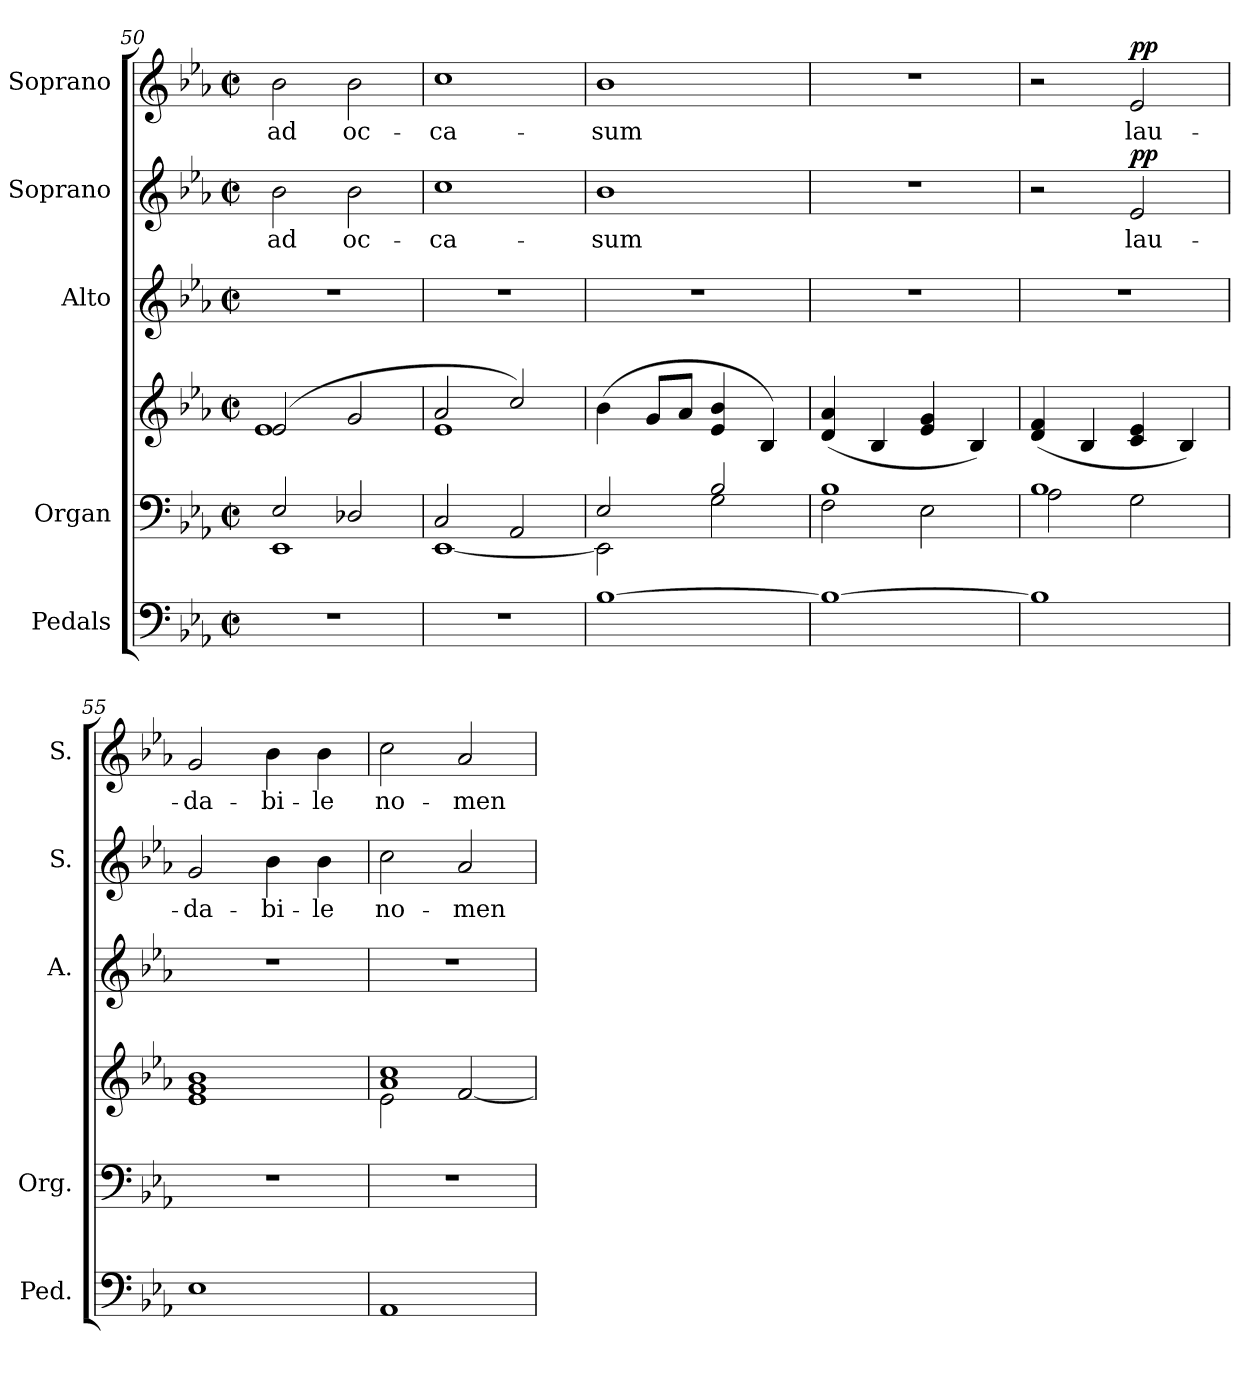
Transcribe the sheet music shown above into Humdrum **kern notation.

**kern	**kern	**kern	**kern	**kern	**text	**dynam	**kern	**text	**dynam
*part5	*part4	*part4	*part3	*part2	*part2	*part2	*part1	*part1	*part1
*staff6	*staff5	*staff4	*staff3	*staff2	*staff2	*staff2	*staff1	*staff1	*staff1
*I"Pedals	*I"Organ	*	*I"Alto	*I"Soprano	*	*	*I"Soprano	*	*
*I'Ped.	*I'Org.	*	*I'A.	*I'S.	*	*	*I'S.	*	*
*clefF4	*clefF4	*clefG2	*clefG2	*clefG2	*	*	*clefG2	*	*
*k[b-e-a-]	*k[b-e-a-]	*k[b-e-a-]	*k[b-e-a-]	*k[b-e-a-]	*	*	*k[b-e-a-]	*	*
*E-:	*E-:	*E-:	*E-:	*E-:	*	*	*E-:	*	*
*M2/2	*M2/2	*M2/2	*M2/2	*M2/2	*	*	*M2/2	*	*
*met(c|)	*met(c|)	*met(c|)	*met(c|)	*met(c|)	*	*	*met(c|)	*	*
=50	=50	=50	=50	=50	=50	=50	=50	=50	=50
*	*^	*^	*	*	*	*	*	*	*
!	!	!	!	!	!	!	!LO:LY:b:color=#000000	!	!	!	!
!	!	!	!	!	!	!	!	!	!	!LO:LY:b:color=#000000	!
1r	2E-i/	1EE-i	(2e-i/	1e-i	1r	2b-i\	ad	.	2b-i\	ad	.
!	!	!	!	!	!	!	!LO:LY:b:color=#000000	!	!	!	!
!	!	!	!	!	!	!	!	!	!	!LO:LY:b:color=#000000	!
.	2D-Xi/	.	2gi/	.	.	2b-i\	oc-	.	2b-i\	oc-	.
=51	=51	=51	=51	=51	=51	=51	=51	=51	=51	=51	=51
!	!	!	!	!	!	!	!LO:LY:b:color=#000000	!	!	!	!
!	!	!	!	!	!	!	!	!	!	!LO:LY:b:color=#000000	!
1r	2Ci/	[1EE-i	2a-i/	1e-i	1r	1cci	-ca-	.	1cci	-ca-	.
.	2AA-i/	.	2cci/)	.	.	.	.	.	.	.	.
*	*	*	*v	*v	*	*	*	*	*	*	*
=52	=52	=52	=52	=52	=52	=52	=52	=52	=52	=52
!	!	!	!	!	!	!LO:LY:b:color=#000000	!	!	!	!
!	!	!	!	!	!	!	!	!	!LO:LY:b:color=#000000	!
[1B-i	2E-i/	2EE-i\]	(4b-i\	1r	1b-i	-sum	.	1b-i	-sum	.
.	.	.	8gi/L	.	.	.	.	.	.	.
.	.	.	8a-i/J	.	.	.	.	.	.	.
.	2B-i/	2Gi\	4e-i/ 4b-i	.	.	.	.	.	.	.
.	.	.	4B-i/)	.	.	.	.	.	.	.
=53	=53	=53	=53	=53	=53	=53	=53	=53	=53	=53
1B-i_	1B-i	2Fi\	(4di/ 4a-i	1r	1r	.	.	1r	.	.
.	.	.	4B-i/	.	.	.	.	.	.	.
.	.	2E-i\	4e-i/ 4gi	.	.	.	.	.	.	.
.	.	.	4B-i/)	.	.	.	.	.	.	.
=54	=54	=54	=54	=54	=54	=54	=54	=54	=54	=54
1B-i]	1B-i	2A-i\	(4di/ 4fi	1r	2r	.	.	2r	.	.
.	.	.	4B-i/	.	.	.	.	.	.	.
!	!	!	!	!	!	!LO:LY:b:color=#000000	!	!	!	!
!	!	!	!	!	!	!	!	!	!LO:LY:b:color=#000000	!
.	.	2Gi\	4ci/ 4e-i	.	2e-i/	lau-	pp	2e-i/	lau-	pp
.	.	.	4B-i/)	.	.	.	.	.	.	.
*	*v	*v	*	*	*	*	*	*	*	*
=55	=55	=55	=55	=55	=55	=55	=55	=55	=55
!	!	!	!	!	!LO:LY:b:color=#000000	!	!	!	!
!	!	!	!	!	!	!	!	!LO:LY:b:color=#000000	!
1E-i	1r	1e-i 1gi 1b-i	1r	2gi/	-da-	.	2gi/	-da-	.
!	!	!	!	!	!LO:LY:b:color=#000000	!	!	!	!
!	!	!	!	!	!	!	!	!LO:LY:b:color=#000000	!
.	.	.	.	4b-i\	-bi-	.	4b-i\	-bi-	.
!	!	!	!	!	!LO:LY:b:color=#000000	!	!	!	!
!	!	!	!	!	!	!	!	!LO:LY:b:color=#000000	!
.	.	.	.	4b-i\	-le	.	4b-i\	-le	.
!!LO:PB:g=z
=56	=56	=56	=56	=56	=56	=56	=56	=56	=56
*	*	*^	*	*	*	*	*	*	*
!	!	!	!	!	!	!LO:LY:b:color=#000000	!	!	!	!
!	!	!	!	!	!	!	!	!	!LO:LY:b:color=#000000	!
1AA-i	1r	1a-i 1cci	2e-i\	1r	2cci\	no-	.	2cci\	no-	.
!	!	!	!	!	!	!LO:LY:b:color=#000000	!	!	!	!
!	!	!	!	!	!	!	!	!	!LO:LY:b:color=#000000	!
.	.	.	[2fi/	.	2a-i/	-men	.	2a-i/	-men	.
*	*	*v	*v	*	*	*	*	*	*	*
=	=	=	=	=	=	=	=	=	=
*-	*-	*-	*-	*-	*-	*-	*-	*-	*-
